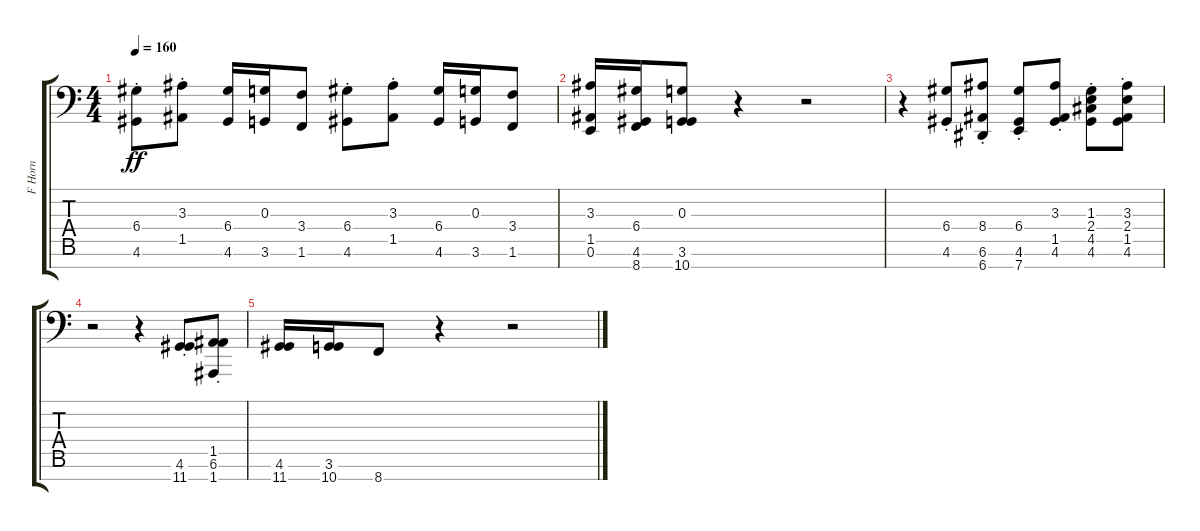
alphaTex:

\track ("F Horn" "F Horn") {instrument frenchhorn}
\staff {score tabs}
\tuning (E4 B3 G3 D3 A2 E2 A1) {hide}
\ts (4 4)
\tempo 160
\clef f4
\ks c
(6.4{st} 4.6{st}).8{dy ff} (3.3{st} 1.5{st}).8 (6.4 4.6).16 (0.3 3.6).16 (3.4 1.6).8 (6.4{st} 4.6{st}).8 (3.3{st} 1.5{st}).8 (6.4 4.6).16 (0.3 3.6).16 (3.4 1.6).8 |
(3.3 1.5 0.6).16 (6.4 4.6 8.7).16 (0.3 3.6 10.7).8 r.4 r.2 |
r.4 (6.4{st} 4.6{st}).8 (8.4{st} 6.6{st} 6.7{st}).8 (6.4{st} 4.6{st} 7.7{st}).8 (3.3{st} 1.5{st} 4.6{st}).8 (1.3{st} 2.4{st} 4.5{st} 4.6{st}).8 (3.3{st} 2.4{st} 1.5{st} 4.6{st}).8 |
r.2 r.4 (4.6{st} 11.7{st}).8 (1.5{st} 6.6{st} 1.7{st}).8 |
(4.6 11.7).16 (3.6 10.7).16 8.7.8 r.4 r.2
